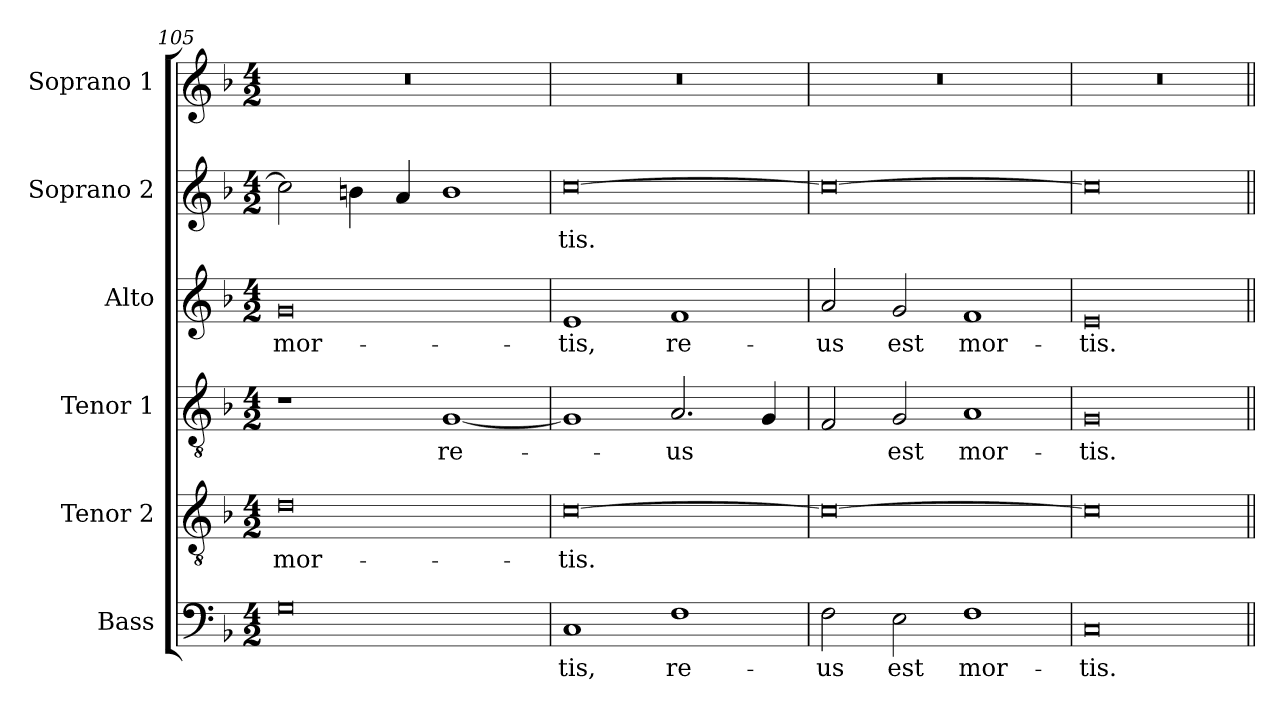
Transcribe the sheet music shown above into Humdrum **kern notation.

**kern	**text	**kern	**text	**kern	**text	**kern	**text	**kern	**text	**kern
*part6	*part6	*part5	*part5	*part4	*part4	*part3	*part3	*part2	*part2	*part1
*staff6	*staff6	*staff5	*staff5	*staff4	*staff4	*staff3	*staff3	*staff2	*staff2	*staff1
*I"Bass	*	*I"Tenor 2	*	*I"Tenor 1	*	*I"Alto	*	*I"Soprano 2	*	*I"Soprano 1
*I'B	*	*I'T 2	*	*I'T 1	*	*I'A	*	*I'S 2	*	*I'S 1
*clefF4	*	*clefGv2	*	*clefGv2	*	*clefG2	*	*clefG2	*	*clefG2
*k[b-]	*	*k[b-]	*	*k[b-]	*	*k[b-]	*	*k[b-]	*	*k[b-]
*F:	*	*F:	*	*F:	*	*F:	*	*F:	*	*F:
*M4/2	*	*M4/2	*	*M4/2	*	*M4/2	*	*M4/2	*	*M4/2
=105	=105	=105	=105	=105	=105	=105	=105	=105	=105	=105
!	!	!	!LO:LY:b	!	!	!	!	!	!	!
!	!	!	!	!	!	!	!LO:LY:b	!	!	!
0G	.	0d	mor-	1r	.	0g	mor-	2cc\]	.	0r
.	.	.	.	.	.	.	.	4bn\	.	.
.	.	.	.	.	.	.	.	4a/	.	.
!	!	!	!	!	!LO:LY:b	!	!	!	!	!
.	.	.	.	[1G	re-	.	.	1b	.	.
=106	=106	=106	=106	=106	=106	=106	=106	=106	=106	=106
!	!LO:LY:b	!	!	!	!	!	!	!	!	!
!	!	!	!LO:LY:b	!	!	!	!	!	!	!
!	!	!	!	!	!	!	!LO:LY:b	!	!	!
!	!	!	!	!	!	!	!	!	!LO:LY:b	!
1C	-tis,	[0c	-tis.	1G]	.	1e	-tis,	[0cc	-tis.	0r
!	!LO:LY:b	!	!	!	!	!	!	!	!	!
!	!	!	!	!	!LO:LY:b	!	!	!	!	!
!	!	!	!	!	!	!	!LO:LY:b	!	!	!
1F	re-	.	.	2.A/	-us	1f	re-	.	.	.
.	.	.	.	4G/	.	.	.	.	.	.
=107	=107	=107	=107	=107	=107	=107	=107	=107	=107	=107
!	!LO:LY:b	!	!	!	!	!	!	!	!	!
!	!	!	!	!	!	!	!LO:LY:b	!	!	!
2F\	-us	0c_	.	2F/	.	2a/	-us	0cc_	.	0r
!	!LO:LY:b	!	!	!	!	!	!	!	!	!
!	!	!	!	!	!LO:LY:b	!	!	!	!	!
!	!	!	!	!	!	!	!LO:LY:b	!	!	!
2E\	est	.	.	2G/	est	2g/	est	.	.	.
!	!LO:LY:b	!	!	!	!	!	!	!	!	!
!	!	!	!	!	!LO:LY:b	!	!	!	!	!
!	!	!	!	!	!	!	!LO:LY:b	!	!	!
1F	mor-	.	.	1A	mor-	1f	mor-	.	.	.
=108	=108	=108	=108	=108	=108	=108	=108	=108	=108	=108
!	!LO:LY:b	!	!	!	!	!	!	!	!	!
!	!	!	!	!	!LO:LY:b	!	!	!	!	!
!	!	!	!	!	!	!	!LO:LY:b	!	!	!
0C	-tis.	0c]	.	0G	-tis.	0e	-tis.	0cc]	.	0r
=||	=||	=||	=||	=||	=||	=||	=||	=||	=||	=||
*-	*-	*-	*-	*-	*-	*-	*-	*-	*-	*-
